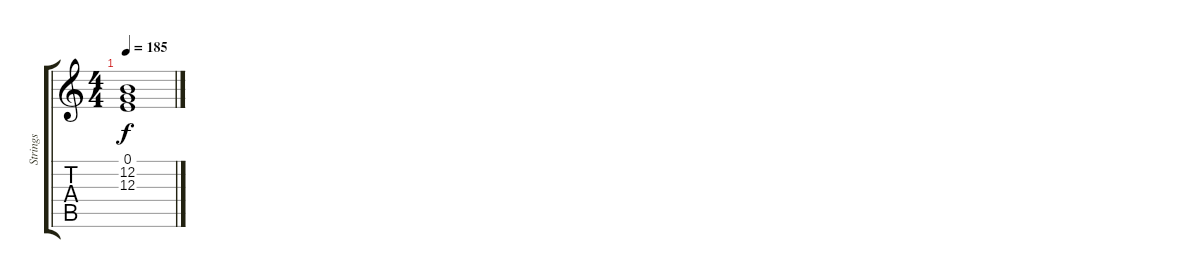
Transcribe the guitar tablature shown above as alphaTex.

\track ("Strings" "Strings") {instrument stringensemble1}
\staff {score tabs}
\tuning (E4 B3 G3 D3 A2 E2) {hide}
\ts (4 4)
\tempo 185
\clef g2
\ks c
(0.1{t} 12.2{t} 12.3{t}).1{dy f}
